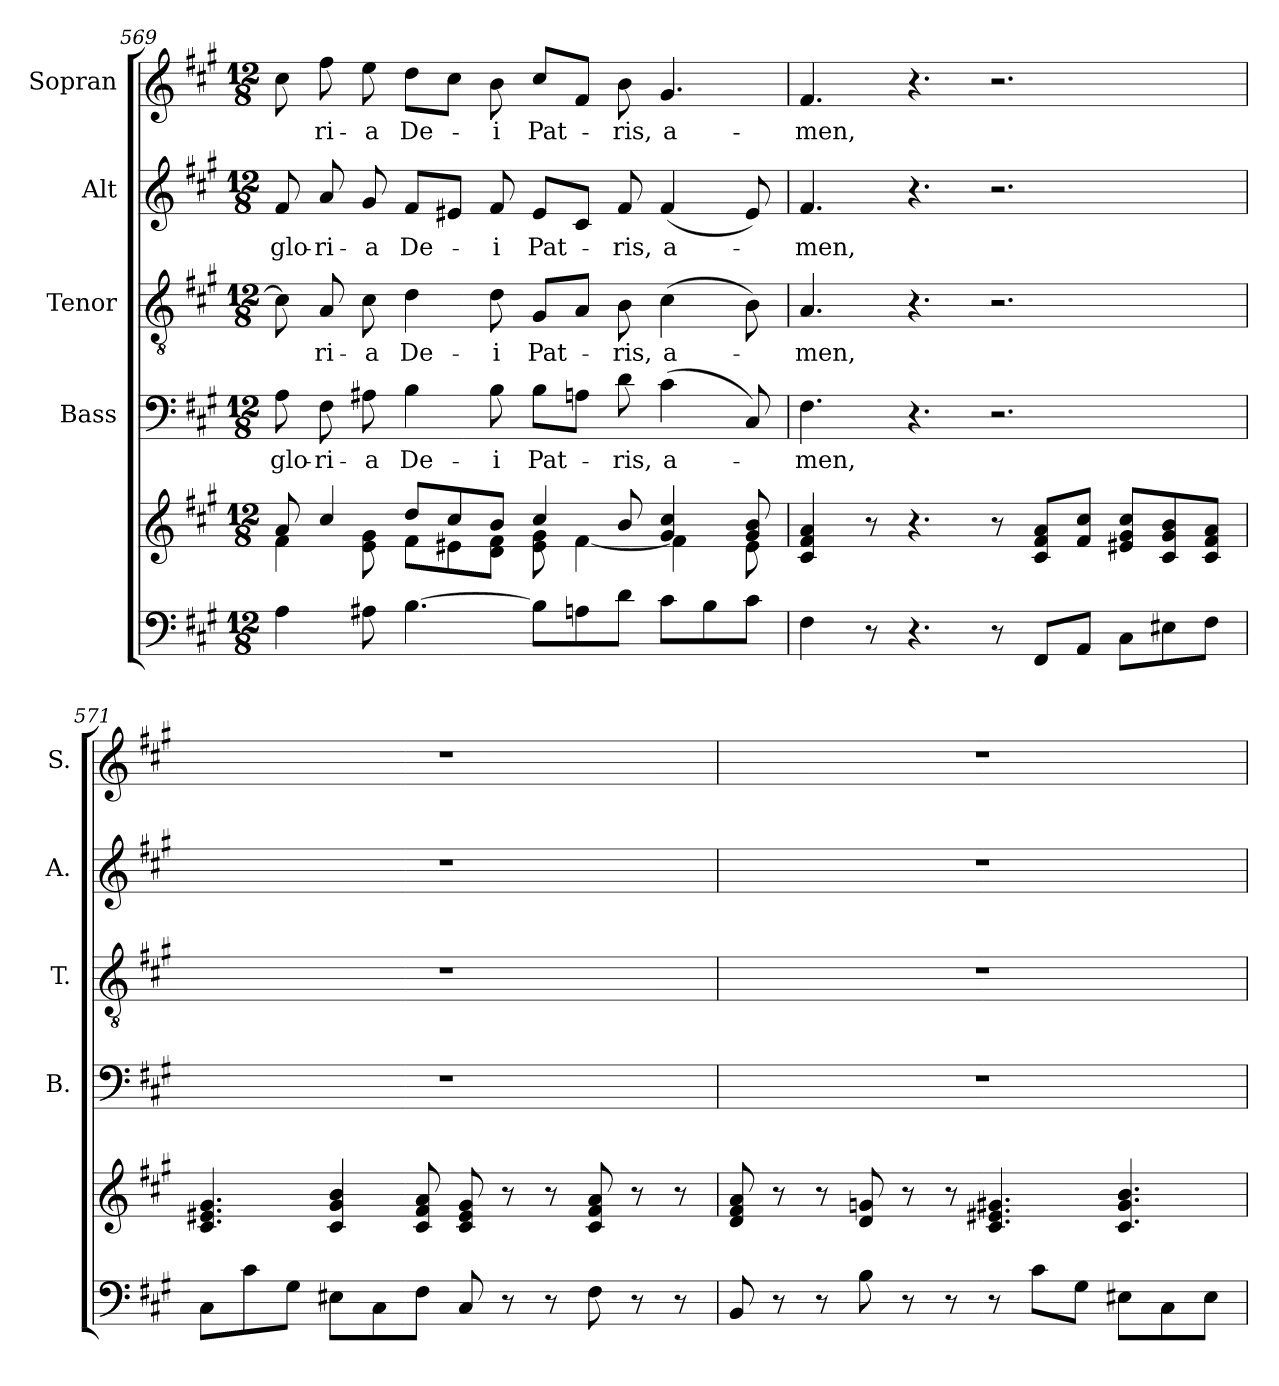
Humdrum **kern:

**kern	**kern	**kern	**text	**kern	**text	**kern	**text	**kern	**text
*part5	*part5	*part4	*part4	*part3	*part3	*part2	*part2	*part1	*part1
*staff6	*staff5	*staff4	*staff4	*staff3	*staff3	*staff2	*staff2	*staff1	*staff1
*	*	*I"Bass	*	*I"Tenor	*	*I"Alt	*	*I"Sopran	*
*	*	*I'B.	*	*I'T.	*	*I'A.	*	*I'S.	*
*clefF4	*clefG2	*clefF4	*	*clefGv2	*	*clefG2	*	*clefG2	*
*k[f#c#g#]	*k[f#c#g#]	*k[f#c#g#]	*	*k[f#c#g#]	*	*k[f#c#g#]	*	*k[f#c#g#]	*
*A:	*A:	*A:	*	*A:	*	*A:	*	*A:	*
*M12/8	*M12/8	*M12/8	*	*M12/8	*	*M12/8	*	*M12/8	*
=569	=569	=569	=569	=569	=569	=569	=569	=569	=569
*	*^	*	*	*	*	*	*	*	*
!	!	!	!	!LO:LY:b	!	!	!	!LO:LY:b	!	!
4A\	8a/	4f#\	8A\	glo-	8c#\]	.	8f#/	glo-	8cc#\	.
!	!	!	!	!LO:LY:b	!	!LO:LY:b	!	!LO:LY:b	!	!LO:LY:b
.	4cc#/	.	8F#\	-ri-	8A/	-ri-	8a/	-ri-	8ff#\	-ri-
!	!	!	!	!LO:LY:b	!	!LO:LY:b	!	!LO:LY:b	!	!LO:LY:b
8A#X\	.	8e\ 8g#\	8A#X\	-a	8c#\	-a	8g#/	-a	8ee\	-a
!	!	!	!	!LO:LY:b	!	!LO:LY:b	!	!LO:LY:b	!	!LO:LY:b
[4.B\	8dd/L	8f#\L	4B\	De-	4d\	De-	8f#/L	De-	8dd\L	De-
.	8cc#/	8e#X\	.	.	.	.	8e#X/J	.	8cc#\J	.
!	!	!	!	!LO:LY:b	!	!LO:LY:b	!	!LO:LY:b	!	!LO:LY:b
.	8b/J	8d\ 8f#\J	8B\	-i	8d\	-i	8f#/	-i	8b\	-i
!	!	!	!	!LO:LY:b	!	!LO:LY:b	!	!LO:LY:b	!	!LO:LY:b
8B\L]	4cc#/	8e#\ 8g#\	8B\L	Pat-	8G#/L	Pat-	8e#/L	Pat-	8cc#/L	Pat-
8An\	.	[<4f#\	8An\J	.	8A/J	.	8c#/J	.	8f#/J	.
!	!	!	!	!LO:LY:b	!	!LO:LY:b	!	!LO:LY:b	!	!LO:LY:b
8d\J	8b/	.	8d\	-ris,	8B\	-ris,	8f#/	-ris,	8b\	-ris,
!	!	!	!	!LO:LY:b	!	!LO:LY:b	!	!LO:LY:b	!	!LO:LY:b
8c#\L	4g#/ 4cc#/	4f#\]	(>4c#\	a-	(>4c#\	a-	(<4f#/	a-	4.g#/	a-
8B\	.	.	.	.	.	.	.	.	.	.
8c#\J	8g#/ 8b/	8e#\	8C#/)	.	8B\)	.	8e#/)	.	.	.
!!LO:PB:g=z
=570	=570	=570	=570	=570	=570	=570	=570	=570	=570	=570
!	!	!	!	!LO:LY:b	!	!LO:LY:b	!	!LO:LY:b	!	!LO:LY:b
*	*v	*v	*	*	*	*	*	*	*	*
4F#\	4c#/ 4f#/ 4a/	4.F#\	-men,	4.A/	-men,	4.f#/	-men,	4.f#/	-men,
8r	8r	.	.	.	.	.	.	.	.
4.r	4.r	4.r	.	4.r	.	4.r	.	4.r	.
8r	8r	2.r	.	2.r	.	2.r	.	2.r	.
8FF#/L	8c#/ 8f#/ 8a/L	.	.	.	.	.	.	.	.
8AA/J	8f#/ 8cc#/J	.	.	.	.	.	.	.	.
8C#\L	8e#X/ 8g#/ 8cc#/L	.	.	.	.	.	.	.	.
8E#X\	8c#/ 8g#/ 8b/	.	.	.	.	.	.	.	.
8F#\J	8c#/ 8f#/ 8a/J	.	.	.	.	.	.	.	.
=571	=571	=571	=571	=571	=571	=571	=571	=571	=571
8C#\L	4.c#/ 4.e#X/ 4.g#/	1.r	.	1.r	.	1.r	.	1.r	.
8c#\	.	.	.	.	.	.	.	.	.
8G#\J	.	.	.	.	.	.	.	.	.
8E#X\L	4c#/ 4g#/ 4b/	.	.	.	.	.	.	.	.
8C#\	.	.	.	.	.	.	.	.	.
8F#\J	8c#/ 8f#/ 8a/	.	.	.	.	.	.	.	.
8C#/	8c#/ 8e#/ 8g#/	.	.	.	.	.	.	.	.
8r	8r	.	.	.	.	.	.	.	.
8r	8r	.	.	.	.	.	.	.	.
8F#\	8c#/ 8f#/ 8a/	.	.	.	.	.	.	.	.
8r	8r	.	.	.	.	.	.	.	.
8r	8r	.	.	.	.	.	.	.	.
=572	=572	=572	=572	=572	=572	=572	=572	=572	=572
8BB/	8d/ 8f#/ 8a/	1.r	.	1.r	.	1.r	.	1.r	.
8r	8r	.	.	.	.	.	.	.	.
8r	8r	.	.	.	.	.	.	.	.
8B\	8d/ 8gn/	.	.	.	.	.	.	.	.
8r	8r	.	.	.	.	.	.	.	.
8r	8r	.	.	.	.	.	.	.	.
8r	4.c#/ 4.e#X/ 4.g#X/	.	.	.	.	.	.	.	.
8c#\L	.	.	.	.	.	.	.	.	.
8G#\J	.	.	.	.	.	.	.	.	.
8E#X\L	4.c#/ 4.g#/ 4.b/	.	.	.	.	.	.	.	.
8C#\	.	.	.	.	.	.	.	.	.
8E#\J	.	.	.	.	.	.	.	.	.
=	=	=	=	=	=	=	=	=	=
*-	*-	*-	*-	*-	*-	*-	*-	*-	*-
